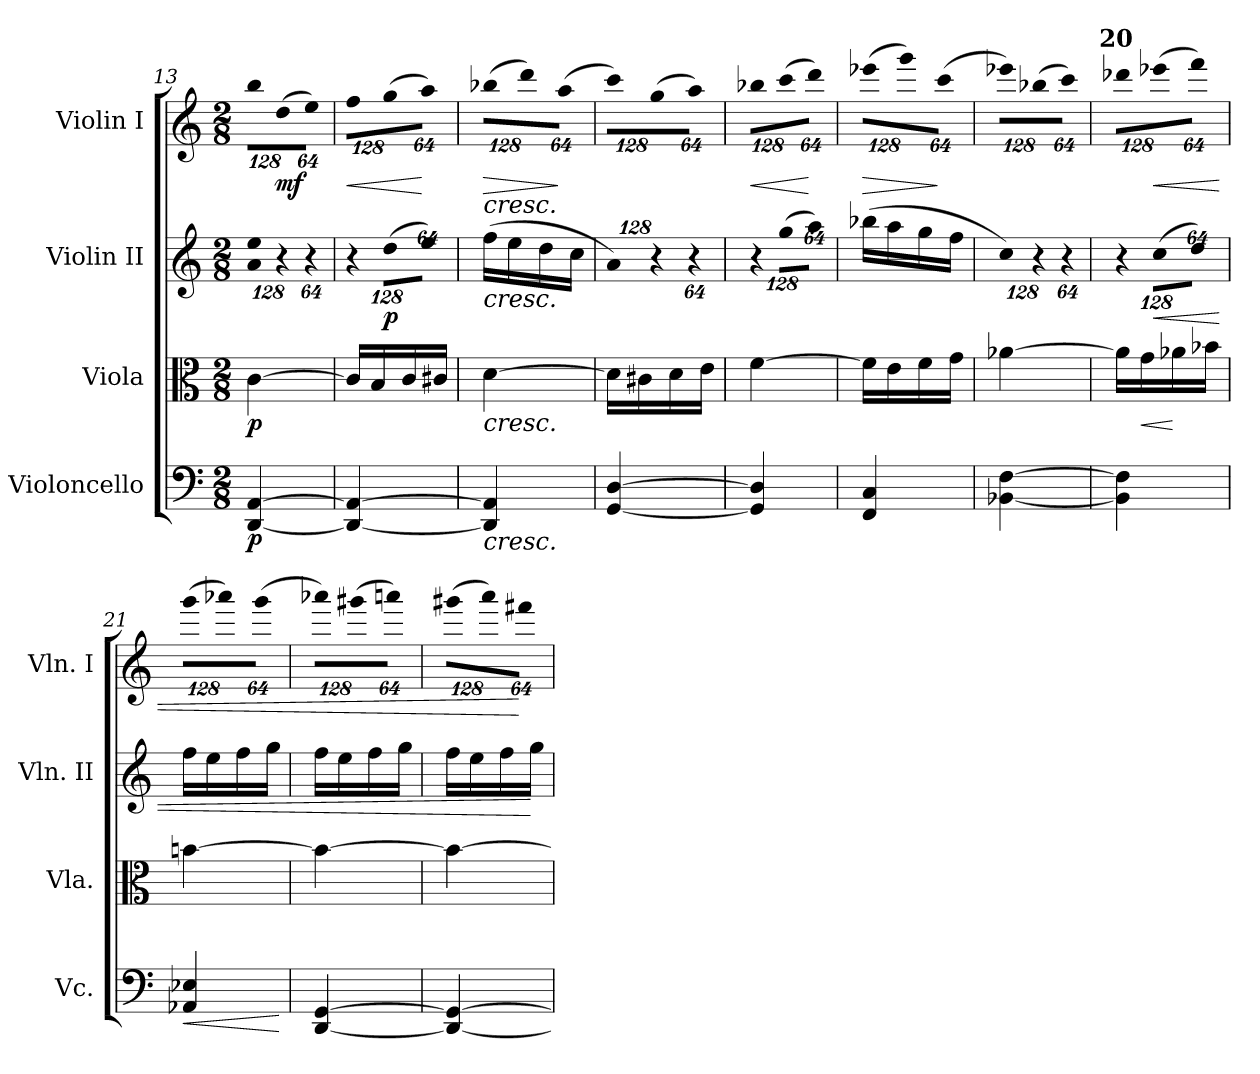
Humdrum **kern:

**kern	**dynam	**kern	**dynam	**kern	**dynam	**kern	**dynam
*part4	*part4	*part3	*part3	*part2	*part2	*part1	*part1
*staff4	*staff4	*staff3	*staff3	*staff2	*staff2	*staff1	*staff1
*I"Violoncello	*	*I"Viola	*	*I"Violin II	*	*I"Violin I	*
*I'Vc.	*	*I'Vla.	*	*I'Vln. II	*	*I'Vln. I	*
*clefF4	*	*clefC3	*	*clefG2	*	*clefG2	*
*k[]	*	*k[]	*	*k[]	*	*k[]	*
*C:	*	*C:	*	*C:	*	*C:	*
*M2/8	*	*M2/8	*	*M2/8	*	*M2/8	*
*	*	*	*	*Xbrackettup	*	*	*
=13	=13	=13	=13	=13	=13	=13	=13
!	!	!	!	!LO:N:vis=8	!	!	!
*	*	*	*	*	*	*Xbrackettup	*
!	!	!	!	!	!	!LO:N:vis=8	!
[<4DDi/ [>4AAi	p	[>4ci\	p	1024%85ai\ 1024%85eei	.	1024%85bbi\L	.
!	!	!	!	!LO:N:vis=8	!	!LO:N:vis=8	!
.	.	.	.	1024%85r	.	(1024%85ddi\	mf
!	!	!	!	!LO:N:vis=8	!	!LO:N:vis=8	!
.	.	.	.	512%43r	.	512%43eei\J)	.
=14	=14	=14	=14	=14	=14	=14	=14
!	!	!	!	!LO:N:vis=8	!	!LO:N:vis=8	!LO:HP:b
4DDi/_< 4AAi_>	.	16ci/LL]	.	1024%85r	.	1024%85ffi\L	<
.	.	16Bi/	.	.	.	.	.
!	!	!	!	!LO:N:vis=8	!	!LO:N:vis=8	!
.	.	.	.	(1024%85ddi\L	p	(1024%85ggi\	.
.	.	16ci/	.	.	.	.	.
!	!	!	!	!LO:N:vis=8	!	!LO:N:vis=8	!
.	.	.	.	512%43eei\J)	.	512%43aai\J)	[
.	.	16c#Xi/JJ	.	.	.	.	.
=15	=15	=15	=15	=15	=15	=15	=15
!	!	!	!	!	!	!LO:TX:b:i:t=cresc.	!
!	!	!	!	!LO:TX:b:i:t=cresc.	!	!	!
!	!	!LO:TX:b:i:t=cresc.	!	!	!	!	!
!LO:TX:b:i:t=cresc.	!	!	!	!	!	!	!
!	!	!	!	!	!	!LO:N:vis=8	!LO:HP:b
4DDi/] 4AAi]	.	[>4di\	.	(16ffi\LL	.	(1024%85bb-Xi\L	>
.	.	.	.	16eei\	.	.	.
!	!	!	!	!	!	!LO:N:vis=8	!
.	.	.	.	.	.	1024%85dddi\)	.
.	.	.	.	16ddi\	.	.	.
!	!	!	!	!	!	!LO:N:vis=8	!
.	.	.	.	.	.	(512%43aai\J	]
.	.	.	.	16cci\JJ	.	.	.
=16	=16	=16	=16	=16	=16	=16	=16
!	!	!	!	!LO:N:vis=8	!	!LO:N:vis=8	!
[<4GGi/ [>4Di	.	16di\LL]	.	1024%85ai/)	.	1024%85ccci\L)	.
.	.	16c#Xi\	.	.	.	.	.
!	!	!	!	!LO:N:vis=8	!	!LO:N:vis=8	!
.	.	.	.	1024%85r	.	(1024%85ggi\	.
.	.	16di\	.	.	.	.	.
!	!	!	!	!LO:N:vis=8	!	!LO:N:vis=8	!
.	.	.	.	512%43r	.	512%43aai\J)	.
.	.	16ei\JJ	.	.	.	.	.
!!LO:PB:g=z
=17	=17	=17	=17	=17	=17	=17	=17
!	!	!	!	!LO:N:vis=8	!	!LO:N:vis=8	!LO:HP:b
4GGi/] 4Di]	.	[>4fi\	.	1024%85r	.	1024%85bb-Xi\L	<
!	!	!	!	!LO:N:vis=8	!	!LO:N:vis=8	!
.	.	.	.	(1024%85ggi\L	.	(1024%85ccci\	.
!	!	!	!	!LO:N:vis=8	!	!LO:N:vis=8	!
.	.	.	.	512%43aai\J)	.	512%43dddi\J)	[
=18	=18	=18	=18	=18	=18	=18	=18
!	!	!	!	!	!	!LO:N:vis=8	!LO:HP:b
4FFi/ 4Ci	.	16fi\LL]	.	(16bb-Xi\LL	.	(1024%85eee-Xi\L	>
.	.	16ei\	.	16aai\	.	.	.
!	!	!	!	!	!	!LO:N:vis=8	!
.	.	.	.	.	.	1024%85gggi\)	.
.	.	16fi\	.	16ggi\	.	.	.
!	!	!	!	!	!	!LO:N:vis=8	!
.	.	.	.	.	.	(512%43ccci\J	]
.	.	16gi\JJ	.	16ffi\JJ	.	.	.
=19	=19	=19	=19	=19	=19	=19	=19
!	!	!	!	!LO:N:vis=8	!	!LO:N:vis=8	!
[<4BB-Xi\ [>4Fi	.	[>4a-Xi\	.	1024%85cci\)	.	1024%85eee-Xi\L)	.
!	!	!	!	!LO:N:vis=8	!	!LO:N:vis=8	!
.	.	.	.	1024%85r	.	(1024%85bb-Xi\	.
!	!	!	!	!LO:N:vis=8	!	!LO:N:vis=8	!
.	.	.	.	512%43r	.	512%43ccci\J)	.
=20	=20	=20	=20	=20	=20	=20	=20
!	!	!	!	!	!	!LO:TX:a:B:cj:t=20	!
!	!	!	!	!LO:N:vis=8	!	!LO:N:vis=8	!
4BB-i\] 4Fi]	.	16a-i\LL]	.	1024%85r	.	1024%85ddd-Xi\L	.
!	!	!	!LO:HP:b	!	!	!	!
.	.	16gi\	<	.	.	.	.
!	!	!	!	!LO:N:vis=8	!LO:HP:b	!LO:N:vis=8	!LO:HP:b
.	.	.	.	(1024%85cci\L	<	(1024%85eee-Xi\	<
.	.	16a-Xi\	[	.	.	.	.
!	!	!	!	!LO:N:vis=8	!	!LO:N:vis=8	!
.	.	.	.	512%43ddi\J)	.	512%43fffi\J)	.
.	.	16b-Xi\JJ	.	.	.	.	.
=21	=21	=21	=21	=21	=21	=21	=21
!	!LO:HP:b	!	!	!	!	!LO:N:vis=8	!
4AA-Xi/ 4E-Xi	<	[>4bni\	.	16ffi\LL	.	(1024%85gggi\L	.
.	.	.	.	16eei\	.	.	.
!	!	!	!	!	!	!LO:N:vis=8	!
.	.	.	.	.	.	1024%85aaa-Xi\)	.
.	.	.	.	16ffi\	.	.	.
!	!	!	!	!	!	!LO:N:vis=8	!
.	.	.	.	.	.	(512%43gggi\J	.
.	.	.	.	16ggi\JJ	.	.	.
.	[	.	.	.	.	.	.
=22	=22	=22	=22	=22	=22	=22	=22
!	!	!	!	!	!	!LO:N:vis=8	!
[<4DDi/ [>4GGi	.	4bi\_>	.	16ffi\LL	.	1024%85aaa-Xi\L)	.
.	.	.	.	16eei\	.	.	.
!	!	!	!	!	!	!LO:N:vis=8	!
.	.	.	.	.	.	(1024%85ggg#Xi\	.
.	.	.	.	16ffi\	.	.	.
!	!	!	!	!	!	!LO:N:vis=8	!
.	.	.	.	.	.	512%43aaani\J)	.
.	.	.	.	16ggi\JJ	.	.	.
=23	=23	=23	=23	=23	=23	=23	=23
!	!	!	!	!	!	!LO:N:vis=8	!
4DDi/_< 4GGi_>	.	4bi\_>	.	16ffi\LL	.	(1024%85ggg#Xi\L	.
.	.	.	.	16eei\	.	.	.
!	!	!	!	!	!	!LO:N:vis=8	!
.	.	.	.	.	.	1024%85aaai\)	.
.	.	.	.	16ffi\	.	.	.
!	!	!	!	!	!	!LO:N:vis=8	!
.	.	.	.	.	.	512%43fff#Xi\J	[
.	.	.	.	16ggi\JJ	[	.	.
=	=	=	=	=	=	=	=
*-	*-	*-	*-	*-	*-	*-	*-
